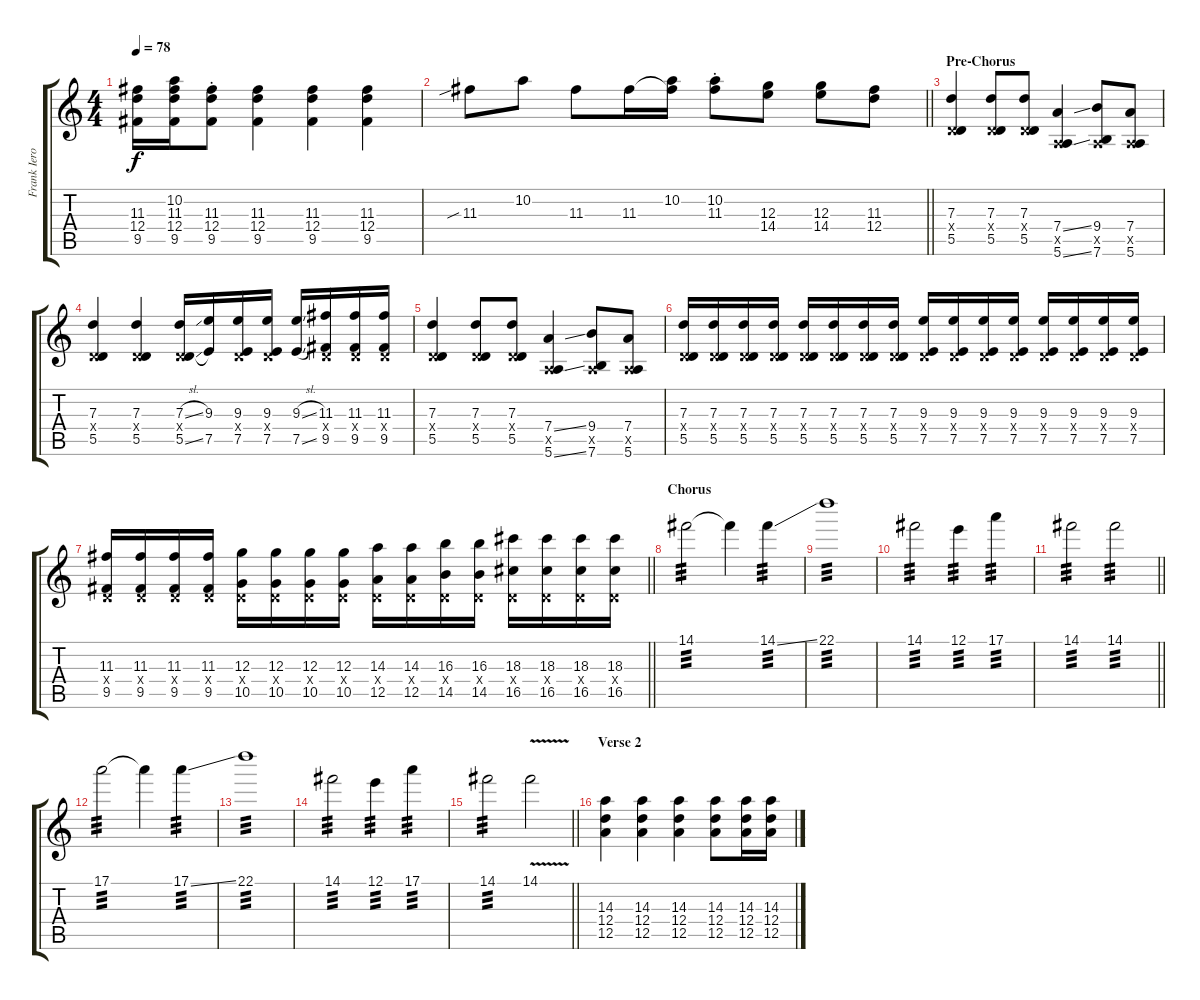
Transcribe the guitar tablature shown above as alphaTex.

\track ("Frank Iero [Guitar]" "Frank Iero") {instrument distortionguitar}
\staff {score tabs}
\tuning (E4 B3 G3 D3 A2 E2) {hide}
\ts (4 4)
\tempo 78
\clef g2
\ks c
(11.3 12.4 9.5).16{dy f} (10.2 11.3 12.4 9.5).16 (11.3{st} 12.4{st} 9.5{st}).8 (11.3 12.4 9.5).4 (11.3 12.4 9.5).4 (11.3 12.4 9.5).4 |
\barLineRight lightlight
11.3{sib}.8 10.2.8 11.3.8 11.3.16 (10.2 11.3{t}).16 (10.2{st} 11.3{st}).8 (12.3 14.4).8 (12.3 14.4).8 (11.3 12.4).8 |
\section ("" "Pre-Chorus")
(7.3 0.4{x} 5.5).4{volume 8 instrument distortionguitar} (7.3 0.4{x} 5.5).8 (7.3 0.4{x} 5.5).8 (7.4{ss} 0.5{x} 5.6{ss}).4 (9.4 0.5{x} 7.6).8 (7.4 0.5{x} 5.6).8 |
(7.3 0.4{x} 5.5).4 (7.3 0.4{x} 5.5).4 (7.3{sl} 0.4{x} 5.5{sl}).16 (9.3 7.5).16 (9.3 0.4{x} 7.5).16 (9.3 0.4{x} 7.5).16 (9.3{sl} 7.5{sl}).16 (11.3 0.4{x} 9.5).16 (11.3 0.4{x} 9.5).16 (11.3 0.4{x} 9.5).16 |
(7.3 0.4{x} 5.5).4 (7.3 0.4{x} 5.5).8 (7.3 0.4{x} 5.5).8 (7.4{ss} 0.5{x} 5.6{ss}).4 (9.4 0.5{x} 7.6).8 (7.4 0.5{x} 5.6).8 |
(7.3 0.4{x} 5.5).16 (7.3 0.4{x} 5.5).16 (7.3 0.4{x} 5.5).16 (7.3 0.4{x} 5.5).16 (7.3 0.4{x} 5.5).16 (7.3 0.4{x} 5.5).16 (7.3 0.4{x} 5.5).16 (7.3 0.4{x} 5.5).16 (9.3 0.4{x} 7.5).16 (9.3 0.4{x} 7.5).16 (9.3 0.4{x} 7.5).16 (9.3 0.4{x} 7.5).16 (9.3 0.4{x} 7.5).16 (9.3 0.4{x} 7.5).16 (9.3 0.4{x} 7.5).16 (9.3 0.4{x} 7.5).16 |
\barLineRight lightlight
(11.3 0.4{x} 9.5).16 (11.3 0.4{x} 9.5).16 (11.3 0.4{x} 9.5).16 (11.3 0.4{x} 9.5).16 (12.3 0.4{x} 10.5).16 (12.3 0.4{x} 10.5).16 (12.3 0.4{x} 10.5).16 (12.3 0.4{x} 10.5).16 (14.3 0.4{x} 12.5).16 (14.3 0.4{x} 12.5).16 (16.3 0.4{x} 14.5).16 (16.3 0.4{x} 14.5).16 (18.3 0.4{x} 16.5).16 (18.3 0.4{x} 16.5).16 (18.3 0.4{x} 16.5).16 (18.3 0.4{x} 16.5).16 |
\section ("" "Chorus")
14.1.2{tp 3 volume 13 balance 12} 14.1{t}.4 14.1{ss}.4{tp 3} |
22.1.1{tp 3} |
14.1.2{tp 3} 12.1.4{tp 3} 17.1.4{tp 3} |
\barLineRight lightlight
14.1.2{tp 3} 14.1.2{tp 3} |
17.1.2{tp 3} 17.1{t}.4 17.1{ss}.4{tp 3} |
22.1.1{tp 3} |
14.1.2{tp 3} 12.1.4{tp 3} 17.1.4{tp 3} |
\barLineRight lightlight
14.1.2{tp 3} 14.1{v}.2 |
\section ("" "Verse 2")
(14.3 12.4 12.5).4{volume 5 balance 0} (14.3 12.4 12.5).4 (14.3 12.4 12.5).4 (14.3 12.4 12.5).8 (14.3 12.4 12.5).16 (14.3 12.4 12.5).16
